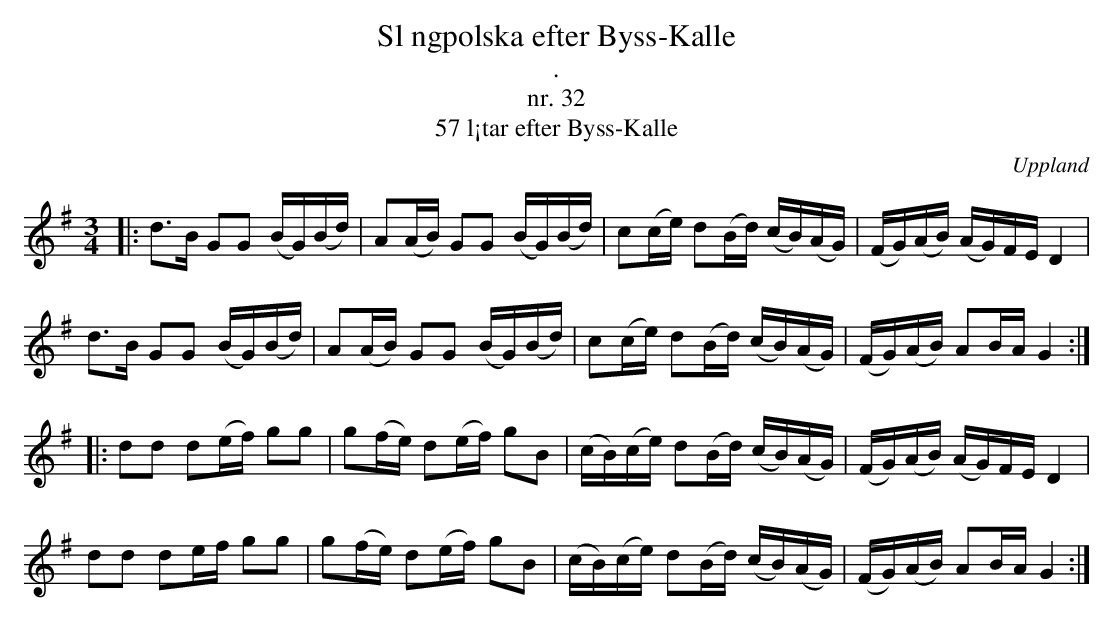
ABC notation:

X:1
T: Sl ngpolska efter Byss-Kalle
T: .
T: nr. 32
T: 57 l¡tar efter Byss-Kalle
O: Uppland
M: 3/4
L: 1/16
K: G
|: d2>B2 G2G2 (BG)(Bd) | A2(AB) G2G2 (BG)(Bd) | c2(ce) d2(Bd) (cB)(AG) | (FG)(AB) (AG)FE D4 |
d2>B2 G2G2 (BG)(Bd) | A2(AB) G2G2 (BG)(Bd) | c2(ce) d2(Bd) (cB)(AG) | (FG)(AB) A2BA G4 :|
|: d2d2 d2(ef) g2g2 | g2(fe) d2(ef) g2B2 | (cB)(ce) d2(Bd) (cB)(AG) | (FG)(AB) (AG)FE D4 |
d2d2 d2ef g2g2 | g2(fe) d2(ef) g2B2 | (cB)(ce) d2(Bd) (cB)(AG) | (FG)(AB) A2BA G4 :|
